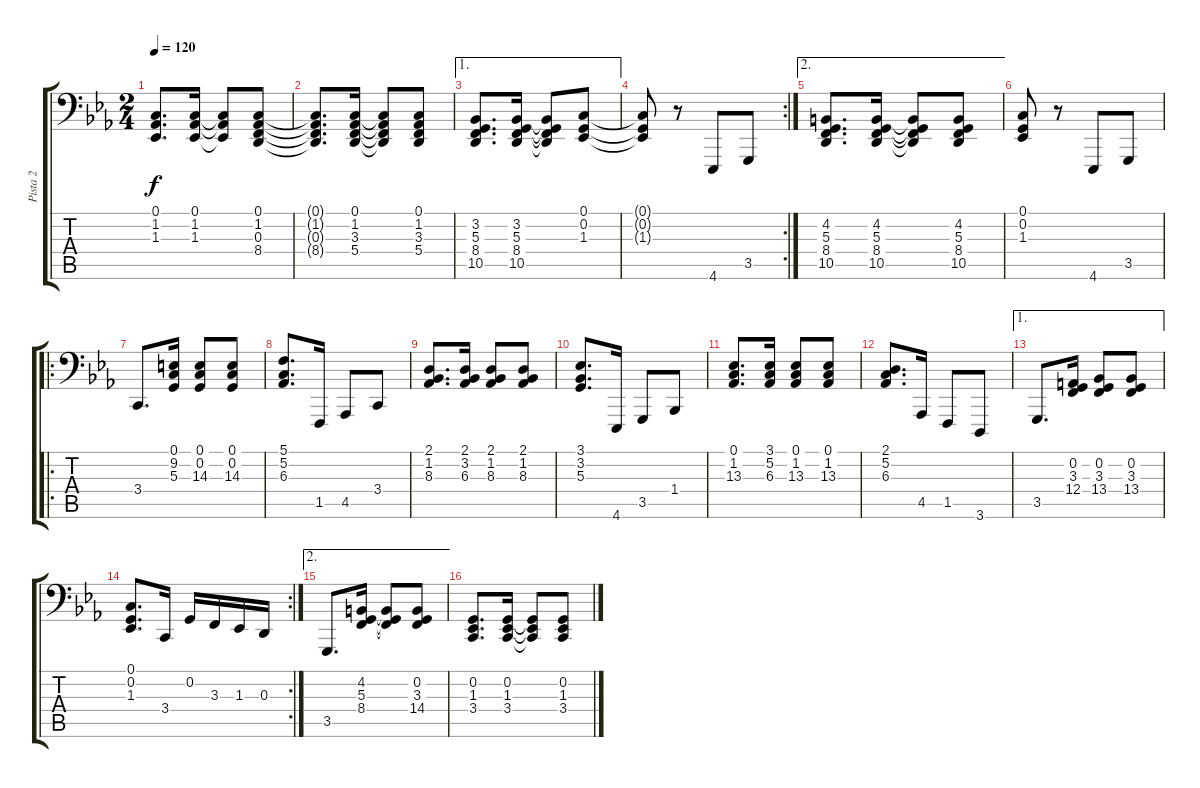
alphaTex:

\track ("Pista 2" "Pista 2") {instrument acousticgrandpiano}
\staff {score tabs}
\tuning (C3 G2 D2 A1 E1 B0) {hide}
\ts (2 4)
\tempo 120
\clef f4
\ks cminor
(0.1 1.2 1.3).8{d dy f} (0.1 1.2 1.3).16 (0.1{t} 1.2{t} 1.3{t}).8 (0.1 1.2 0.3 8.4).8 |
(0.1{t} 1.2{t} 0.3{t} 8.4{t}).8{d} (0.1 1.2 3.3 5.4).16 (0.1{t} 1.2{t} 3.3{t} 5.4{t}).8 (0.1 1.2 3.3 5.4).8 |
\ae 1
(3.2 5.3 8.4 10.5).8{d} (3.2 5.3 8.4 10.5).16 (3.2{t} 5.3{t} 8.4{t} 10.5{t}).8 (0.1 0.2 1.3).8 |
\rc 2
(0.1{t} 0.2{t} 1.3{t}).8 r.8 4.6.8 3.5.8 |
\ae 2
(4.2 5.3 8.4 10.5).8{d} (4.2 5.3 8.4 10.5).16 (4.2{t} 5.3{t} 8.4{t} 10.5{t}).8 (4.2 5.3 8.4 10.5).8 |
(0.1 0.2 1.3).8 r.8 4.6.8 3.5.8 |
\ro
3.4.8{d} (0.1 9.2 5.3).16 (0.1 0.2 14.3).8 (0.1 0.2 14.3).8 |
(5.1 5.2 6.3).8{d} 1.5.16 4.5.8 3.4.8 |
(2.1 1.2 8.3).8{d} (2.1 3.2 6.3).16 (2.1 1.2 8.3).8 (2.1 1.2 8.3).8 |
(3.1 3.2 5.3).8{d} 4.6.16 3.5.8 1.4.8 |
(0.1 1.2 13.3).8{d} (3.1 5.2 6.3).16 (0.1 1.2 13.3).8 (0.1 1.2 13.3).8 |
(2.1 5.2 6.3).8{d} 4.5.16 1.5.8 3.6.8 |
\ae 1
3.5.8{d} (0.2 3.3 12.4).16 (0.2 3.3 13.4).8 (0.2 3.3 13.4).8 |
\rc 2
(0.1 0.2 1.3).8{d} 3.4.16 0.2.16 3.3.16 1.3.16 0.3.16 |
\ae 2
3.5.8{d} (4.2 5.3 8.4).16 (4.2{t} 5.3{t} 8.4{t}).8 (0.2 3.3 14.4).8 |
(0.2 1.3 3.4).8{d} (0.2 1.3 3.4).16 (0.2{t} 1.3{t} 3.4{t}).8 (0.2 1.3 3.4).8
